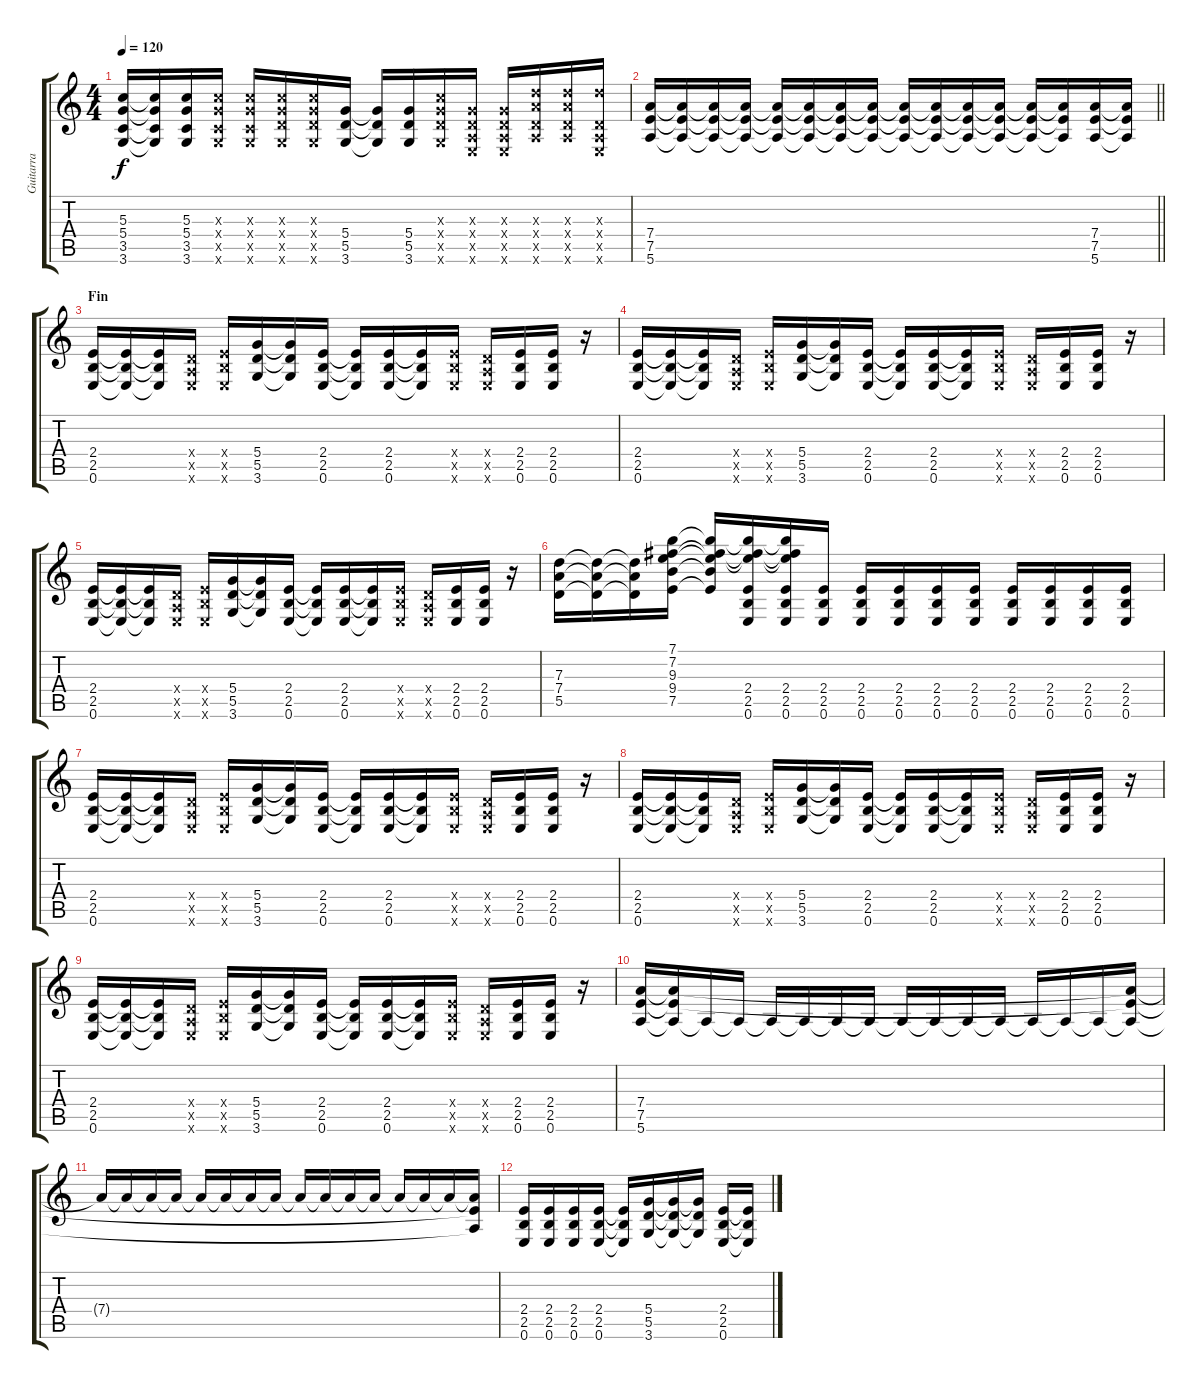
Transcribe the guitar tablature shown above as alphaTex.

\track ("Guitarra" "Guitarra") {instrument distortionguitar}
\staff {score tabs}
\tuning (E4 B3 G3 D3 A2 E2) {hide}
\ts (4 4)
\tempo 120
\clef g2
\ks c
(5.3 5.4 3.5 3.6).16{dy f} (5.3{t} 5.4{t} 3.5{t} 3.6{t}).16 (5.3 5.4 3.5 3.6).16 (5.3{x} 5.4{x} 3.5{x} 3.6{x}).16 (5.3{x} 5.4{x} 3.5{x} 3.6{x}).16 (5.3{x} 5.4{x} 5.5{x} 3.6{x}).16 (5.3{x} 5.4{x} 5.5{x} 3.6{x}).16 (5.4 5.5 3.6).16 (5.4{t} 5.5{t} 3.6{t}).16 (5.4 5.5 3.6).16 (5.3{x} 5.4{x} 5.5{x} 3.6{x}).16 (0.3{x} 0.4{x} 0.5{x} 0.6{x}).16 (0.3{x} 0.4{x} 0.5{x} 0.6{x}).16 (7.3{x} 7.4{x} 5.5{x} 5.6{x}).16 (7.3{x} 7.4{x} 5.5{x} 5.6{x}).16 (7.3{x} 0.4{x} 0.5{x} 0.6{x}).16 |
\barLineRight lightlight
(7.4 7.5 5.6).16 (7.4{t} 7.5{t} 5.6{t}).16 (7.4{t} 7.5{t} 5.6{t}).16 (7.4{t} 7.5{t} 5.6{t}).16 (7.4{t} 7.5{t} 5.6{t}).16 (7.4{t} 7.5{t} 5.6{t}).16 (7.4{t} 7.5{t} 5.6{t}).16 (7.4{t} 7.5{t} 5.6{t}).16 (7.4{t} 7.5{t} 5.6{t}).16 (7.4{t} 7.5{t} 5.6{t}).16 (7.4{t} 7.5{t} 5.6{t}).16 (7.4{t} 7.5{t} 5.6{t}).16 (7.4{t} 7.5{t} 5.6{t}).16 (7.4{t} 7.5{t} 5.6{t}).16 (7.4 7.5 5.6).16 (7.4{t} 7.5{t} 5.6{t}).16 |
\section ("" "Fin")
(2.4 2.5 0.6).16 (2.4{t} 2.5{t} 0.6{t}).16 (2.4{t} 2.5{t} 0.6{t}).16 (0.4{x} 0.5{x} 0.6{x}).16 (2.4{x} 2.5{x} 0.6{x}).16 (5.4 5.5 3.6).16 (5.4{t} 5.5{t} 3.6{t}).16 (2.4 2.5 0.6).16 (2.4{t} 2.5{t} 0.6{t}).16 (2.4 2.5 0.6).16 (2.4{t} 2.5{t} 0.6{t}).16 (2.4{x} 2.5{x} 0.6{x}).16 (0.4{x} 0.5{x} 0.6{x}).16 (2.4 2.5 0.6).16 (2.4 2.5 0.6).16 r.16 |
(2.4 2.5 0.6).16 (2.4{t} 2.5{t} 0.6{t}).16 (2.4{t} 2.5{t} 0.6{t}).16 (0.4{x} 0.5{x} 0.6{x}).16 (2.4{x} 2.5{x} 0.6{x}).16 (5.4 5.5 3.6).16 (5.4{t} 5.5{t} 3.6{t}).16 (2.4 2.5 0.6).16 (2.4{t} 2.5{t} 0.6{t}).16 (2.4 2.5 0.6).16 (2.4{t} 2.5{t} 0.6{t}).16 (2.4{x} 2.5{x} 0.6{x}).16 (0.4{x} 0.5{x} 0.6{x}).16 (2.4 2.5 0.6).16 (2.4 2.5 0.6).16 r.16 |
(2.4 2.5 0.6).16 (2.4{t} 2.5{t} 0.6{t}).16 (2.4{t} 2.5{t} 0.6{t}).16 (0.4{x} 0.5{x} 0.6{x}).16 (2.4{x} 2.5{x} 0.6{x}).16 (5.4 5.5 3.6).16 (5.4{t} 5.5{t} 3.6{t}).16 (2.4 2.5 0.6).16 (2.4{t} 2.5{t} 0.6{t}).16 (2.4 2.5 0.6).16 (2.4{t} 2.5{t} 0.6{t}).16 (2.4{x} 2.5{x} 0.6{x}).16 (0.4{x} 0.5{x} 0.6{x}).16 (2.4 2.5 0.6).16 (2.4 2.5 0.6).16 r.16 |
(7.3 7.4 5.5).16 (7.3{t} 7.4{t} 5.5{t}).16 (7.3{t} 7.4{t} 5.5{t}).16 (7.1 7.2 9.3 9.4 7.5).16 (7.1{t} 7.2{t} 9.3{t} 9.4{t} 7.5{t}).16 (7.1{t} 7.2{t} 9.3{t} 2.4 2.5 0.6).16 (7.1{t} 7.2{t} 9.3{t} 2.4 2.5 0.6).16 (2.4 2.5 0.6).16 (2.4 2.5 0.6).16 (2.4 2.5 0.6).16 (2.4 2.5 0.6).16 (2.4 2.5 0.6).16 (2.4 2.5 0.6).16 (2.4 2.5 0.6).16 (2.4 2.5 0.6).16 (2.4 2.5 0.6).16 |
(2.4 2.5 0.6).16 (2.4{t} 2.5{t} 0.6{t}).16 (2.4{t} 2.5{t} 0.6{t}).16 (0.4{x} 0.5{x} 0.6{x}).16 (2.4{x} 2.5{x} 0.6{x}).16 (5.4 5.5 3.6).16 (5.4{t} 5.5{t} 3.6{t}).16 (2.4 2.5 0.6).16 (2.4{t} 2.5{t} 0.6{t}).16 (2.4 2.5 0.6).16 (2.4{t} 2.5{t} 0.6{t}).16 (2.4{x} 2.5{x} 0.6{x}).16 (0.4{x} 0.5{x} 0.6{x}).16 (2.4 2.5 0.6).16 (2.4 2.5 0.6).16 r.16 |
(2.4 2.5 0.6).16 (2.4{t} 2.5{t} 0.6{t}).16 (2.4{t} 2.5{t} 0.6{t}).16 (0.4{x} 0.5{x} 0.6{x}).16 (2.4{x} 2.5{x} 0.6{x}).16 (5.4 5.5 3.6).16 (5.4{t} 5.5{t} 3.6{t}).16 (2.4 2.5 0.6).16 (2.4{t} 2.5{t} 0.6{t}).16 (2.4 2.5 0.6).16 (2.4{t} 2.5{t} 0.6{t}).16 (2.4{x} 2.5{x} 0.6{x}).16 (0.4{x} 0.5{x} 0.6{x}).16 (2.4 2.5 0.6).16 (2.4 2.5 0.6).16 r.16 |
(2.4 2.5 0.6).16 (2.4{t} 2.5{t} 0.6{t}).16 (2.4{t} 2.5{t} 0.6{t}).16 (0.4{x} 0.5{x} 0.6{x}).16 (2.4{x} 2.5{x} 0.6{x}).16 (5.4 5.5 3.6).16 (5.4{t} 5.5{t} 3.6{t}).16 (2.4 2.5 0.6).16 (2.4{t} 2.5{t} 0.6{t}).16 (2.4 2.5 0.6).16 (2.4{t} 2.5{t} 0.6{t}).16 (2.4{x} 2.5{x} 0.6{x}).16 (0.4{x} 0.5{x} 0.6{x}).16 (2.4 2.5 0.6).16 (2.4 2.5 0.6).16 r.16 |
(7.4 7.5 5.6).16 (7.4{t} 7.5{t} 5.6{t}).16 5.6{t}.16 5.6{t}.16 5.6{t}.16 5.6{t}.16 5.6{t}.16 5.6{t}.16 5.6{t}.16 5.6{t}.16 5.6{t}.16 5.6{t}.16 5.6{t}.16 5.6{t}.16 5.6{t}.16 (7.4{t} 7.5{t} 5.6{t}).16 |
7.4{t}.16 7.4{t}.16 7.4{t}.16 7.4{t}.16 7.4{t}.16 7.4{t}.16 7.4{t}.16 7.4{t}.16 7.4{t}.16 7.4{t}.16 7.4{t}.16 7.4{t}.16 7.4{t}.16 7.4{t}.16 7.4{t}.16 (7.4{t} 7.5{t} 5.6{t}).16 |
(2.4 2.5 0.6).16 (2.4 2.5 0.6).16 (2.4 2.5 0.6).16 (2.4 2.5 0.6).16 (2.4{t} 2.5{t} 0.6{t}).16 (5.4 5.5 3.6).16 (5.4{t} 5.5{t} 3.6{t}).16 (5.4{t} 5.5{t} 3.6{t}).16 (2.4 2.5 0.6).16 (2.4{t} 2.5{t} 0.6{t}).16
